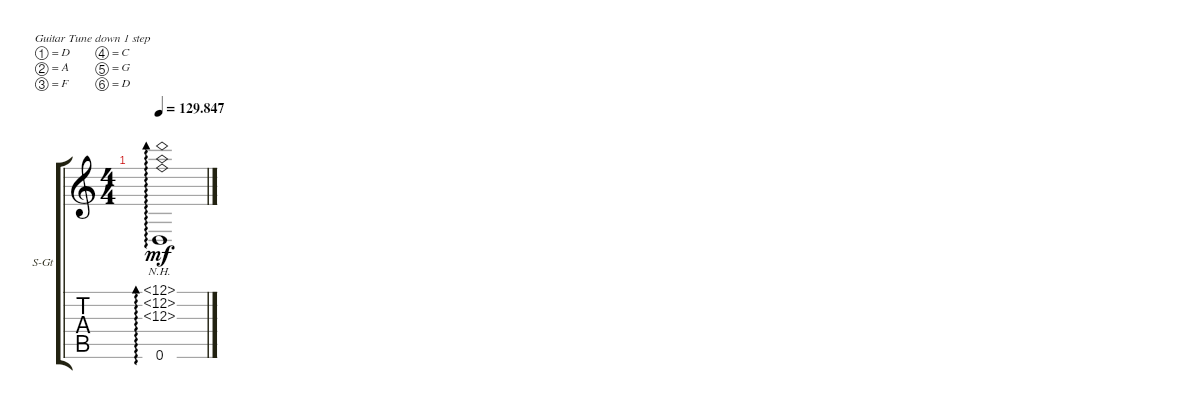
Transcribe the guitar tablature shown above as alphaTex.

\defaultSystemsLayout 4
\bracketExtendMode groupsimilarinstruments
\firstSystemTrackNameOrientation horizontal
\otherSystemsTrackNameOrientation horizontal
\track ("Steel Guitar" "S-Gt") {instrument acousticguitarsteel}
\staff {score tabs}
\tuning (D4 A3 F3 C3 G2 D2)
\ts (4 4)
\tempo
129.847
\accidentals auto
\clef g2
\ottava regular
\simile none
\ks c
(0.6 12.3{nh} 12.2{nh} 12.1{nh}).1{ad 0 dy mf}
